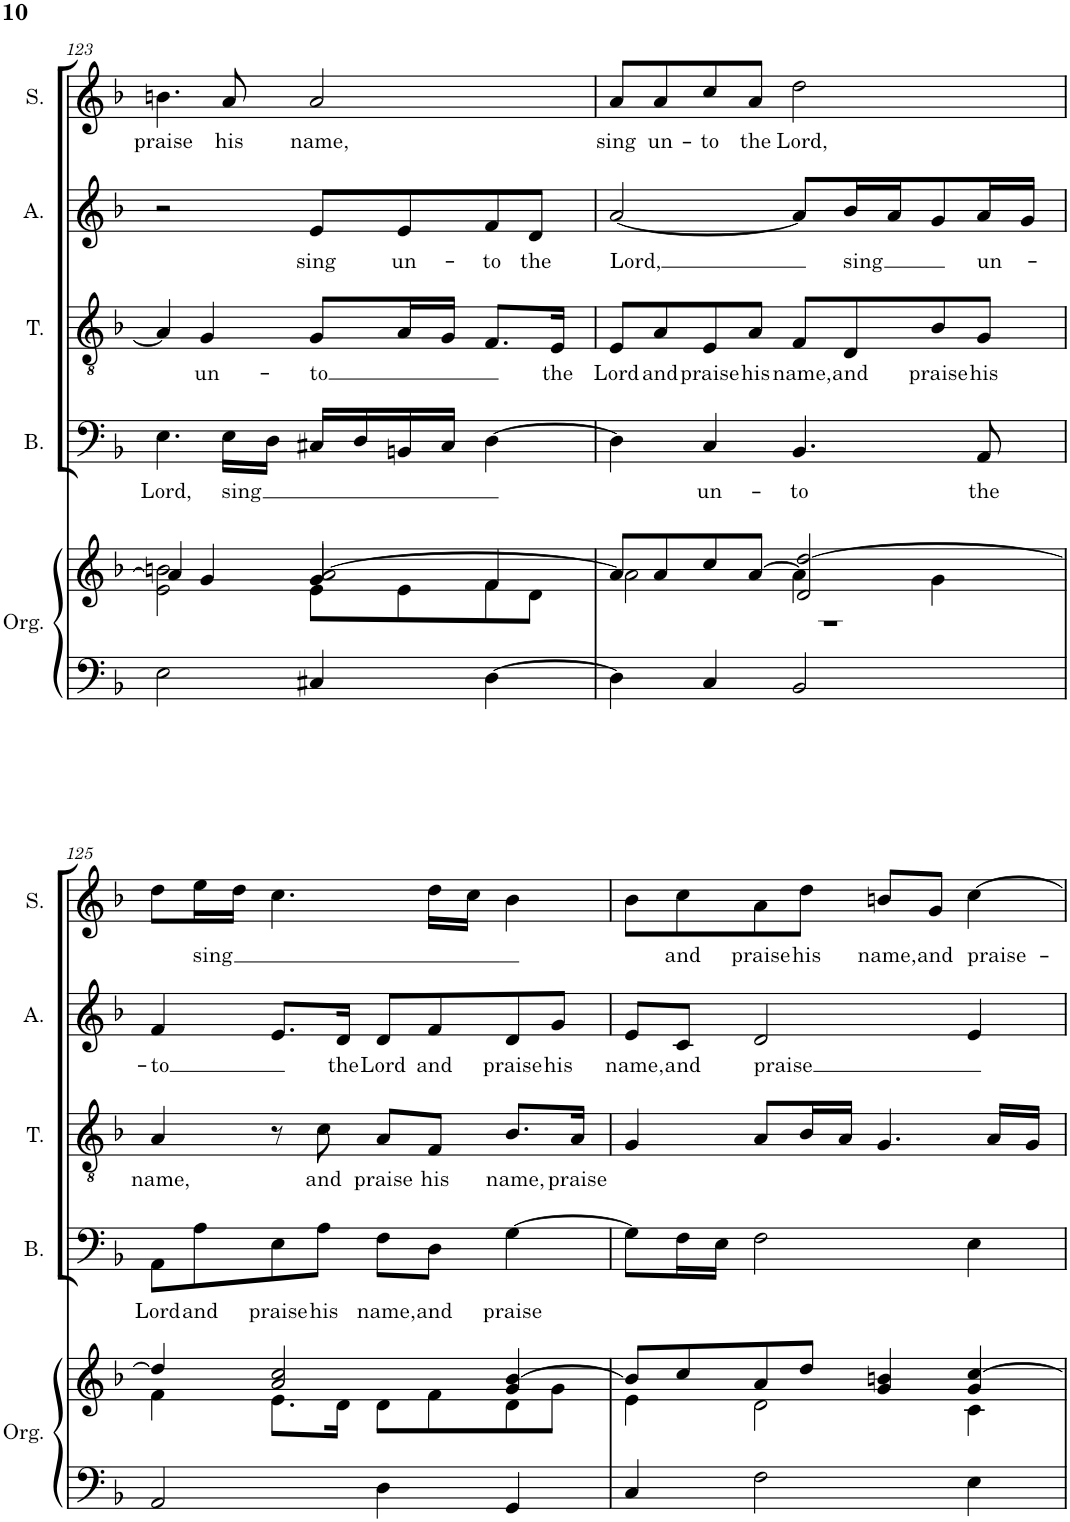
**kern	**kern	**kern	**text	**kern	**text	**kern	**text	**kern	**text
*part5	*part5	*part4	*part4	*part3	*part3	*part2	*part2	*part1	*part1
*staff6	*staff5	*staff4	*staff4	*staff3	*staff3	*staff2	*staff2	*staff1	*staff1
*I"Organ	*	*I"Bass	*	*I"Tenor	*	*I"Alto	*	*I"Soprano	*
*I'Org.	*	*I'B.	*	*I'T.	*	*I'A.	*	*I'S.	*
!!LO:PB:g=z
*clefF4	*clefG2	*clefF4	*	*clefGv2	*	*clefG2	*	*clefG2	*
*	*	*	*	*	*	*Trd1c2	*	*	*
*k[b-]	*k[b-]	*k[b-]	*	*k[b-]	*	*k[b-]	*	*k[b-]	*
*M2/2	*M2/2	*M2/2	*	*M2/2	*	*M2/2	*	*M2/2	*
*met(c|)	*met(c|)	*met(c|)	*	*met(c|)	*	*met(c|)	*	*met(c|)	*
=123	=123	=123	=123	=123	=123	=123	=123	=123	=123
*	*^	*	*	*	*	*	*	*	*
*	*	*^	*	*	*	*	*	*	*	*
!	!	!	!	!	!LO:LY:b	!	!	!	!	!	!LO:LY:b
2E\	4a/]	2e\ 2bn\	2ryy	4.E\	Lord,	4A/]	.	2r	.	4.bn\	praise
!	!	!	!	!	!	!	!LO:LY:b	!	!	!	!
.	4g/	.	.	.	.	4G/	un-	.	.	.	.
!	!	!	!	!	!LO:LY:b	!	!	!	!	!	!LO:LY:b
.	.	.	.	16E\LL	sing	.	.	.	.	8a/	his
.	.	.	.	16D\JJ	.	.	.	.	.	.	.
!	!	!	!	!	!	!	!LO:LY:b	!	!LO:LY:b	!	!LO:LY:b
4C#X/	[2a/	8e\L	4g/	16C#X/LL	.	8G/L	-to	8e/L	sing	2a/	name,
.	.	.	.	16D/	.	.	.	.	.	.	.
!	!	!	!	!	!	!	!	!	!LO:LY:b	!	!
.	.	8e\	.	16BBn/	.	16A/L	.	8e/	un-	.	.
.	.	.	.	16C#/JJ	.	16G/JJ	.	.	.	.	.
!	!	!	!	!	!	!	!	!	!LO:LY:b	!	!
[4D\	.	8f\	4f/	[4D\	.	8.F/L	.	8f/	-to	.	.
!	!	!	!	!	!	!	!	!	!LO:LY:b	!	!
.	.	8d\J	.	.	.	.	.	8d/J	the	.	.
!	!	!	!	!	!	!	!LO:LY:b	!	!	!	!
.	.	.	.	.	.	16E/Jk	the	.	.	.	.
=124	=124	=124	=124	=124	=124	=124	=124	=124	=124	=124	=124
!	!	!	!	!	!	!	!LO:LY:b	!	!LO:LY:b	!	!LO:LY:b
4D\]	8a/L]	2a\	1r	4D\]	.	8E/L	Lord	[<2a/	Lord,	8a/L	sing
!	!	!	!	!	!	!	!LO:LY:b	!	!	!	!LO:LY:b
.	8a/	.	.	.	.	8A/	and	.	.	8a/	un-
!	!	!	!	!	!LO:LY:b	!	!LO:LY:b	!	!	!	!LO:LY:b
4C/	8cc/	.	.	4C/	un-	8E/	praise	.	.	8cc/	-to
!	!	!	!	!	!	!	!LO:LY:b	!	!	!	!LO:LY:b
.	[8a/J	.	.	.	.	8A/J	his	.	.	8a/J	the
!	!	!	!	!	!LO:LY:b	!	!LO:LY:b	!	!	!	!LO:LY:b
2BB-/	2d/ [2dd/	4a\]	.	4.BB-/	-to	8F/L	name,	8a/L]	.	2dd\	Lord,
!	!	!	!	!	!	!	!LO:LY:b	!	!LO:LY:b	!	!
.	.	.	.	.	.	8D/	and	16b-/L	sing	.	.
.	.	.	.	.	.	.	.	16a/J	.	.	.
!	!	!	!	!	!	!	!LO:LY:b	!	!	!	!
.	.	4g\	.	.	.	8B-/	praise	8g/	.	.	.
!	!	!	!	!	!LO:LY:b	!	!LO:LY:b	!	!LO:LY:b	!	!
.	.	.	.	8AA/	the	8G/J	his	16a/L	un-	.	.
.	.	.	.	.	.	.	.	16g/JJ	.	.	.
*	*	*v	*v	*	*	*	*	*	*	*	*
!!LO:LB:g=z
=125	=125	=125	=125	=125	=125	=125	=125	=125	=125	=125
!	!	!	!	!LO:LY:b	!	!LO:LY:b	!	!LO:LY:b	!	!
2AA/	4dd/]	4f\	8AA\L	Lord	4A/	name,	4f/	-to	8dd\L	.
!	!	!	!	!LO:LY:b	!	!	!	!	!	!LO:LY:b
.	.	.	8A\	and	.	.	.	.	16ee\L	sing
.	.	.	.	.	.	.	.	.	16dd\JJ	.
!	!	!	!	!LO:LY:b	!	!	!	!	!	!
.	2a/ 2cc/	8.e\L	8E\	praise	8r	.	8.e/L	.	4.cc\	.
!	!	!	!	!LO:LY:b	!	!LO:LY:b	!	!	!	!
.	.	.	8A\J	his	8c\	and	.	.	.	.
!	!	!	!	!	!	!	!	!LO:LY:b	!	!
.	.	16d\Jk	.	.	.	.	16d/Jk	the	.	.
!	!	!	!	!LO:LY:b	!	!LO:LY:b	!	!LO:LY:b	!	!
4D\	.	8d\L	8F\L	name,	8A/L	praise	8d/L	Lord	.	.
!	!	!	!	!LO:LY:b	!	!LO:LY:b	!	!LO:LY:b	!	!
.	.	8f\	8D\J	and	8F/J	his	8f/	and	16dd\LL	.
.	.	.	.	.	.	.	.	.	16cc\JJ	.
!	!	!	!	!LO:LY:b	!	!LO:LY:b	!	!LO:LY:b	!	!
4GG/	4g/ [4b-/	8d\	[4G\	praise	8.B-/L	name,	8d/	praise	4b-\	.
!	!	!	!	!	!	!	!	!LO:LY:b	!	!
.	.	8g\J	.	.	.	.	8g/J	his	.	.
!	!	!	!	!	!	!LO:LY:b	!	!	!	!
.	.	.	.	.	16A/Jk	praise	.	.	.	.
=126	=126	=126	=126	=126	=126	=126	=126	=126	=126	=126
!	!	!	!	!	!	!	!	!LO:LY:b	!	!
4C/	8b-/L]	4e\	8G\L]	.	4G/	.	8e/L	name,	8b-\L	.
!	!	!	!	!	!	!	!	!LO:LY:b	!	!LO:LY:b
.	8cc/	.	16F\L	.	.	.	8c/J	and	8cc\	and
.	.	.	16E\JJ	.	.	.	.	.	.	.
!	!	!	!	!	!	!	!	!LO:LY:b	!	!LO:LY:b
2F\	8a/	2d\	2F\	.	8A/L	.	2d/	praise	8a\	praise
!	!	!	!	!	!	!	!	!	!	!LO:LY:b
.	8dd/J	.	.	.	16B-/L	.	.	.	8dd\J	his
.	.	.	.	.	16A/JJ	.	.	.	.	.
!	!	!	!	!	!	!	!	!	!	!LO:LY:b
.	4g/ 4bn/	.	.	.	4.G/	.	.	.	8bn/L	name,
!	!	!	!	!	!	!	!	!	!	!LO:LY:b
.	.	.	.	.	.	.	.	.	8g/J	and
!	!	!	!	!	!	!	!	!	!	!LO:LY:b
4E\	4g/ [4cc/	4c\	4E\	.	.	.	4e/	.	[4cc\	praise-
.	.	.	.	.	16A/LL	.	.	.	.	.
.	.	.	.	.	16G/JJ	.	.	.	.	.
*	*v	*v	*	*	*	*	*	*	*	*
=	=	=	=	=	=	=	=	=	=
*-	*-	*-	*-	*-	*-	*-	*-	*-	*-
